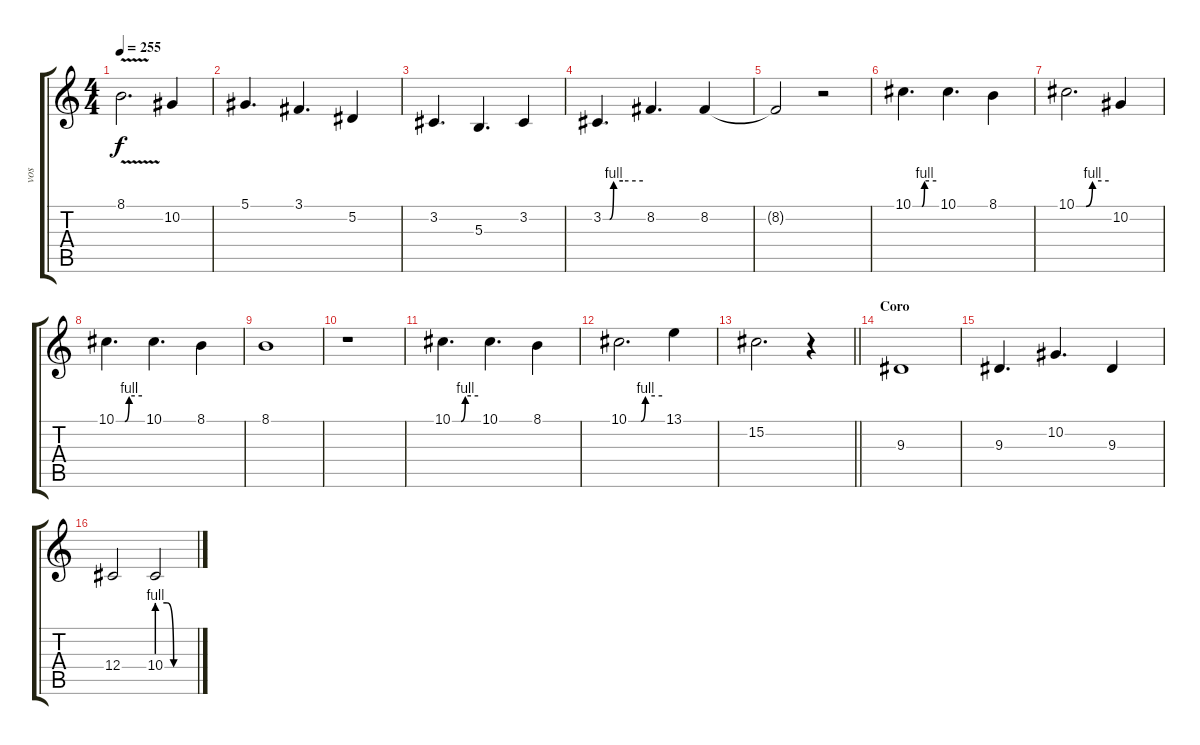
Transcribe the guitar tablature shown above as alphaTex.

\track ("vos" "vos") {instrument lead5charang}
\staff {score tabs}
\tuning (Eb4 Bb3 Gb3 Db3 Ab2 Db2) {hide}
\ts (4 4)
\tempo 255
\clef g2
\ks c
8.1{v}.2{d dy f} 10.2.4 |
5.1.4{d} 3.1.4{d} 5.2.4 |
3.2.4{d} 5.3.4{d} 3.2.4 |
3.2{be (custom 0 0 10 0 16 4 30 4 60 4)}.4{d} 8.2.4{d} 8.2.4 |
8.2{t}.2 r.2 |
10.1{be (custom 0 0 23 0 30 4 60 4)}.4{d} 10.1.4{d} 8.1.4 |
10.1{be (custom 0 0 18 0 30 4 60 4)}.2{d} 10.2.4 |
10.1{be (custom 0 0 20 0 30 4 60 4)}.4{d} 10.1.4{d} 8.1.4 |
8.1.1 |
r.1 |
10.1{be (custom 0 0 20 0 30 4 60 4)}.4{d} 10.1.4{d} 8.1.4 |
10.1{be (custom 0 0 22 0 30 4 60 4)}.2{d} 13.1.4 |
\barLineRight lightlight
15.2.2{d} r.4 |
\section ("" "Coro")
9.3.1 |
9.3.4{d} 10.2.4{d} 9.3.4 |
12.4.2 10.4{be (custom 0 4 16 4 27 0 40 0 60 0)}.2
